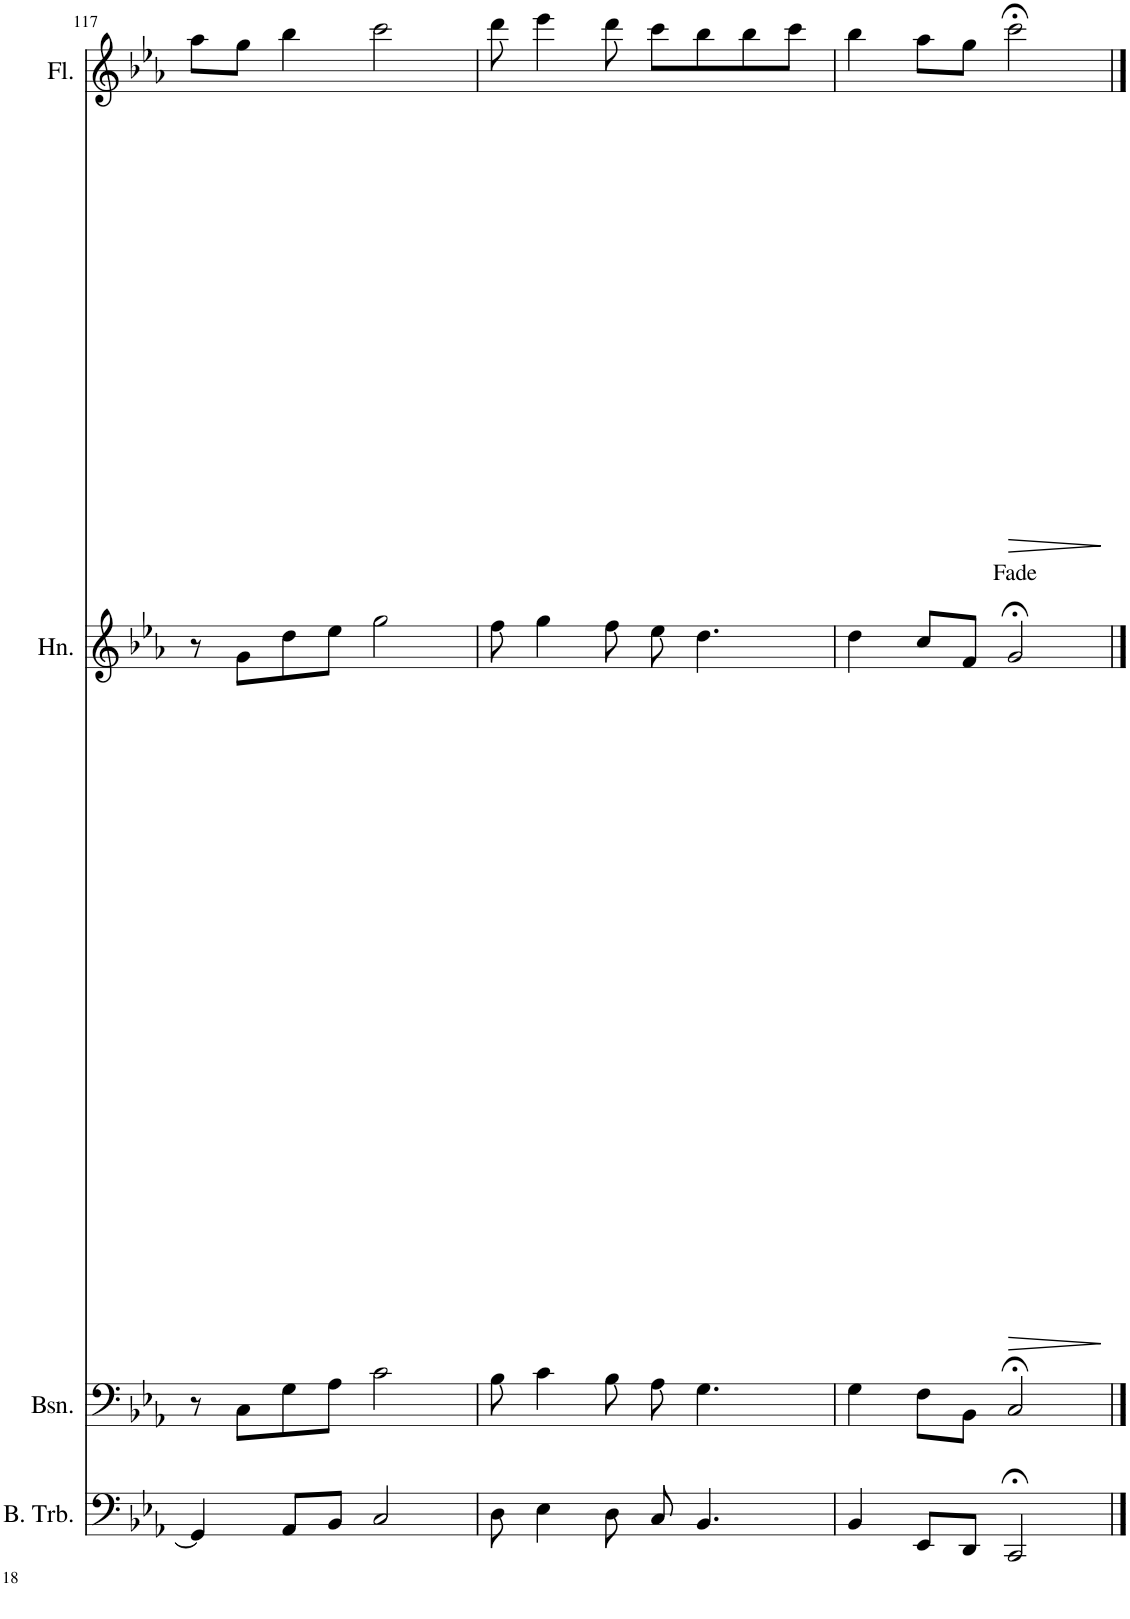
**kern	**dynam	**kern	**kern	**dynam	**kern	**text	**dynam
*part4	*part4	*part3	*part2	*part2	*part1	*part1	*part1
*staff4	*staff4	*staff3	*staff2	*staff2	*staff1	*staff1	*staff1
*I"Bass Trombone	*	*I"Bassoon	*I"Horn	*	*I"Flute	*	*
*I'B. Trb.	*	*I'Bsn.	*I'Hn.	*	*I'Fl.	*	*
!!LO:PB:g=z
*clefF4	*	*clefF4	*clefG2	*	*clefG2	*	*
*	*	*	*Trd4c7	*	*	*	*
*k[b-e-a-]	*	*k[b-e-a-]	*k[b-e-a-]	*	*k[b-e-a-]	*	*
*M4/4	*	*M4/4	*M4/4	*	*M4/4	*	*
=117	=117	=117	=117	=117	=117	=117	=117
4GG/]	.	8r	8r	.	8aa-\L	.	.
.	.	8C\L	8g\L	.	8gg\J	.	.
8AA-/L	.	8G\	8dd\	.	4bb-\	.	.
8BB-/J	.	8A-\J	8ee-\J	.	.	.	.
2C/	.	2c\	2gg\	.	2ccc\	.	.
=118	=118	=118	=118	=118	=118	=118	=118
8D\	.	8B-\	8ff\	.	8ddd\	.	.
4E-\	.	4c\	4gg\	.	4eee-\	.	.
8D\	.	8B-\	8ff\	.	8ddd\	.	.
8C/	.	8A-\	8ee-\	.	8ccc\L	.	.
4.BB-/	.	4.G\	4.dd\	.	8bb-\	.	.
.	.	.	.	.	8bb-\	.	.
.	.	.	.	.	8ccc\J	.	.
=119	=119	=119	=119	=119	=119	=119	=119
4BB-/	.	4G\	4dd\	.	4bb-\	.	.
8EE-/L	.	8F\L	8cc/L	.	8aa-\L	.	.
8DD/J	.	8BB-\J	8f/J	.	8gg\J	.	.
!	!LO:HP:b	!	!	!LO:HP:b	!	!LO:LY:b	!LO:HP:b
2CC;</	>	2C;</	2g;</	>	2ccc;<\	Fade	>
.	]	.	.	]	.	.	]
==	==	==	==	==	==	==	==
*-	*-	*-	*-	*-	*-	*-	*-
